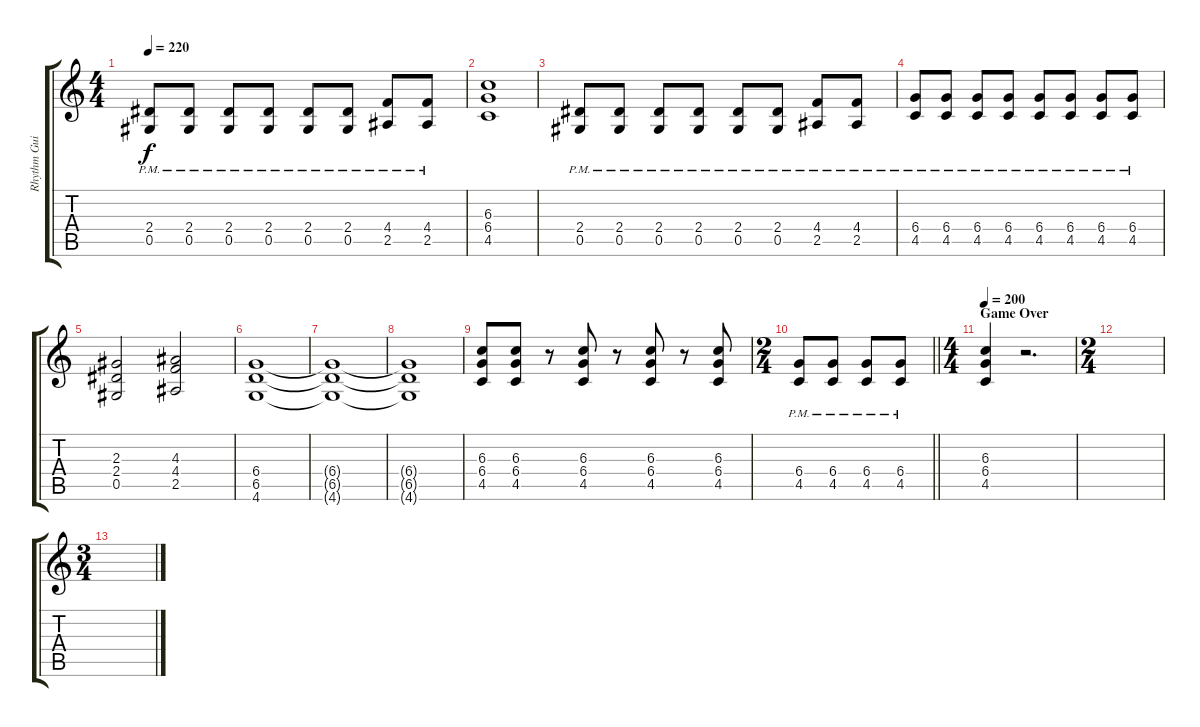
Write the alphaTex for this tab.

\track ("Rhythm Guitar 1" "Rhythm Gui") {instrument distortionguitar}
\staff {score tabs}
\tuning (Eb4 Bb3 Gb3 Db3 Ab2 Eb2) {hide}
\ts (4 4)
\tempo 220
\clef g2
\ks c
(2.4{pm} 0.5{pm}).8{dy f} (2.4{pm} 0.5{pm}).8 (2.4{pm} 0.5{pm}).8 (2.4{pm} 0.5{pm}).8 (2.4{pm} 0.5{pm}).8 (2.4{pm} 0.5{pm}).8 (4.4{pm} 2.5{pm}).8 (4.4{pm} 2.5{pm}).8 |
(6.3 6.4 4.5).1 |
(2.4{pm} 0.5{pm}).8 (2.4{pm} 0.5{pm}).8 (2.4{pm} 0.5{pm}).8 (2.4{pm} 0.5{pm}).8 (2.4{pm} 0.5{pm}).8 (2.4{pm} 0.5{pm}).8 (4.4{pm} 2.5{pm}).8 (4.4{pm} 2.5{pm}).8 |
(6.4{pm} 4.5{pm}).8 (6.4{pm} 4.5{pm}).8 (6.4{pm} 4.5{pm}).8 (6.4{pm} 4.5{pm}).8 (6.4{pm} 4.5{pm}).8 (6.4{pm} 4.5{pm}).8 (6.4{pm} 4.5{pm}).8 (6.4{pm} 4.5{pm}).8 |
(2.3 2.4 0.5).2 (4.3 4.4 2.5).2 |
(6.4 6.5 4.6).1 |
(6.4{t} 6.5{t} 4.6{t}).1 |
(6.4{t} 6.5{t} 4.6{t}).1 |
(6.3 6.4 4.5).8 (6.3 6.4 4.5).8 r.8 (6.3 6.4 4.5).8 r.8 (6.3 6.4 4.5).8 r.8 (6.3 6.4 4.5).8 |
\ts (2 4)
\barLineRight lightlight
(6.4{pm} 4.5{pm}).8 (6.4{pm} 4.5{pm}).8 (6.4{pm} 4.5{pm}).8 (6.4{pm} 4.5{pm}).8 |
\ts (4 4)
\section ("" "Game Over")
\tempo 200
(6.3 6.4 4.5).4 r.2{d} |
\ts (2 4)
|
\ts (3 4)
